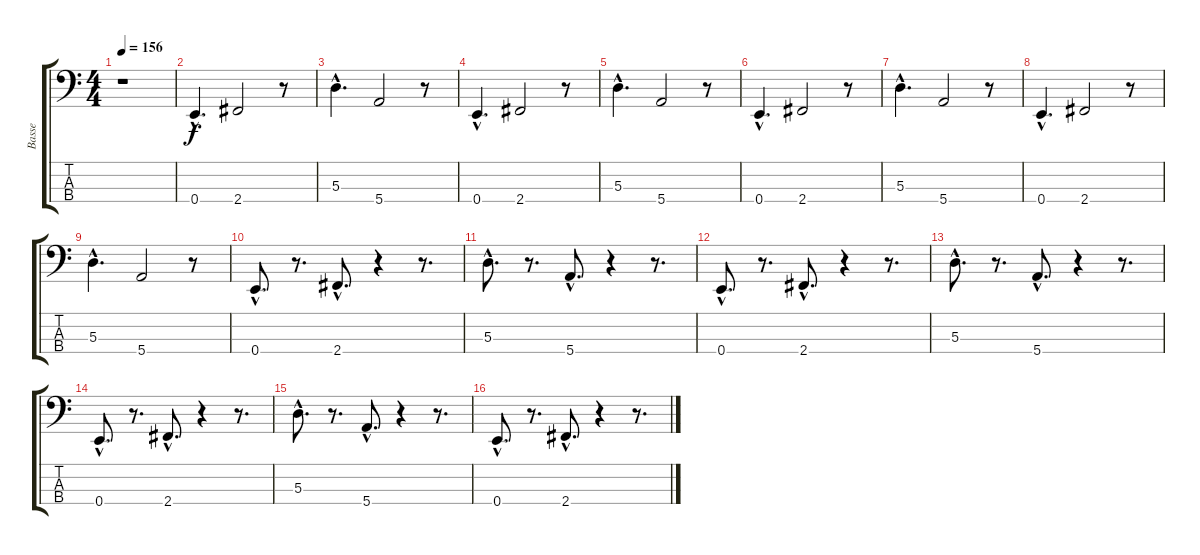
\track ("Basse" "Basse") {instrument electricbasspick}
\staff {score tabs}
\tuning (G2 D2 A1 E1) {hide}
\ts (4 4)
\tempo 156
\clef f4
\ks c
r.1{dy f instrument electricbasspick} |
0.4{hac}.4{d} 2.4.2 r.8 |
5.3{hac}.4{d} 5.4.2 r.8 |
0.4{hac}.4{d} 2.4.2 r.8 |
5.3{hac}.4{d} 5.4.2 r.8 |
0.4{hac}.4{d} 2.4.2 r.8 |
5.3{hac}.4{d} 5.4.2 r.8 |
0.4{hac}.4{d} 2.4.2 r.8 |
5.3{hac}.4{d} 5.4.2 r.8 |
0.4{hac}.8{d} r.8{d} 2.4{hac}.8{d} r.4 r.8{d} |
5.3{hac}.8{d} r.8{d} 5.4{hac}.8{d} r.4 r.8{d} |
0.4{hac}.8{d} r.8{d} 2.4{hac}.8{d} r.4 r.8{d} |
5.3{hac}.8{d} r.8{d} 5.4{hac}.8{d} r.4 r.8{d} |
0.4{hac}.8{d} r.8{d} 2.4{hac}.8{d} r.4 r.8{d} |
5.3{hac}.8{d} r.8{d} 5.4{hac}.8{d} r.4 r.8{d} |
0.4{hac}.8{d} r.8{d} 2.4{hac}.8{d} r.4 r.8{d}
